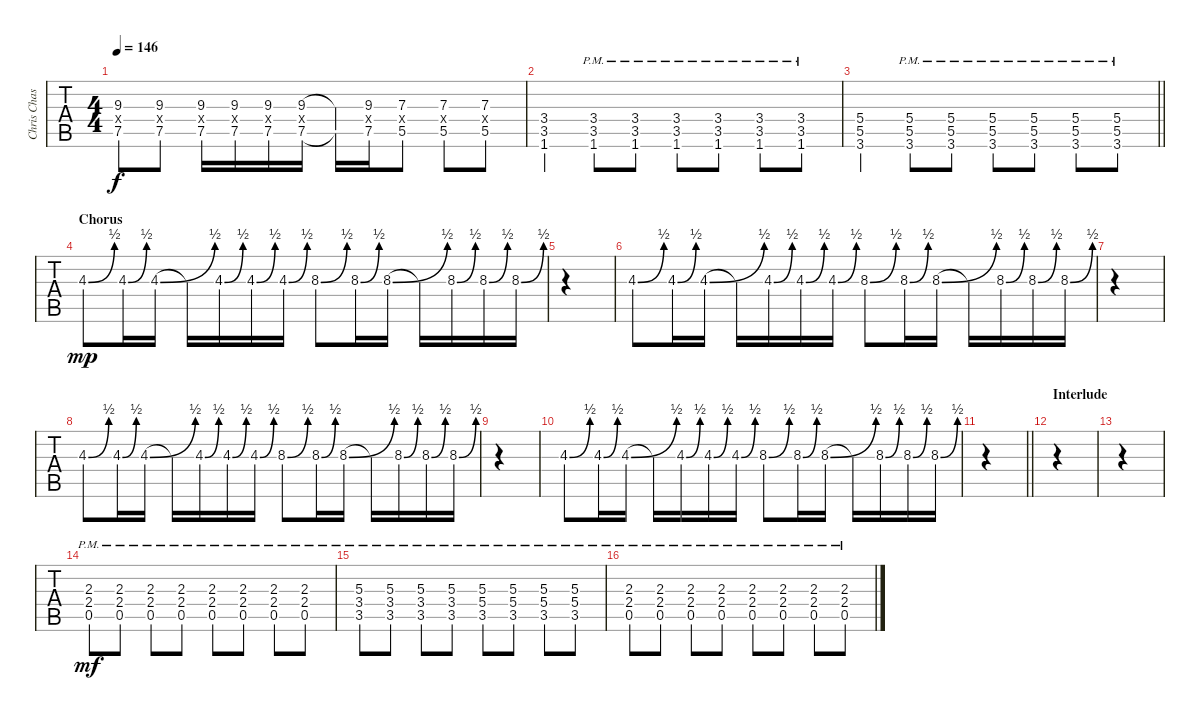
\track ("Chris Chasse - Guitar Two" "Chris Chas") {instrument distortionguitar}
\staff {tabs}
\tuning (Eb4 Bb3 Gb3 Db3 Ab2 Eb2) {hide}
\ts (4 4)
\tempo 146
\clef g2
\ks c
(9.3 7.4{x} 7.5).8{dy f} (9.3 7.4{x} 7.5).8 (9.3 7.4{x} 7.5).16 (9.3 7.4{x} 7.5).16 (9.3 7.4{x} 7.5).16 (9.3 7.4{x} 7.5).16 (9.3{t} 7.5{t}).16 (9.3 7.4{x} 7.5).16 (7.3 5.4{x} 5.5).8 (7.3 5.4{x} 5.5).8 (7.3 5.4{x} 5.5).8 |
(3.4 3.5 1.6).4 (3.4{pm} 3.5{pm} 1.6{pm}).8 (3.4{pm} 3.5{pm} 1.6{pm}).8 (3.4{pm} 3.5{pm} 1.6{pm}).8 (3.4{pm} 3.5{pm} 1.6{pm}).8 (3.4{pm} 3.5{pm} 1.6{pm}).8 (3.4{pm} 3.5{pm} 1.6{pm}).8 |
\barLineRight lightlight
(5.4 5.5 3.6).4 (5.4{pm} 5.5{pm} 3.6{pm}).8 (5.4{pm} 5.5{pm} 3.6{pm}).8 (5.4{pm} 5.5{pm} 3.6{pm}).8 (5.4{pm} 5.5{pm} 3.6{pm}).8 (5.4{pm} 5.5{pm} 3.6{pm}).8 (5.4{pm} 5.5{pm} 3.6{pm}).8 |
\section ("" "Chorus")
4.3{be (bend 0 0 60 2)}.8{dy mp} 4.3{be (bend 0 0 60 2)}.16 4.3{be (bend 0 0 60 2)}.16 4.3{t}.16 4.3{be (bend 0 0 60 2)}.16 4.3{be (bend 0 0 60 2)}.16 4.3{be (bend 0 0 60 2)}.16 8.3{be (bend 0 0 60 2)}.8 8.3{be (bend 0 0 60 2)}.16 8.3{be (bend 0 0 60 2)}.16 8.3{t}.16 8.3{be (bend 0 0 60 2)}.16 8.3{be (bend 0 0 60 2)}.16 8.3{be (bend 0 0 60 2)}.16 |
|
4.3{be (bend 0 0 60 2)}.8 4.3{be (bend 0 0 60 2)}.16 4.3{be (bend 0 0 60 2)}.16 4.3{t}.16 4.3{be (bend 0 0 60 2)}.16 4.3{be (bend 0 0 60 2)}.16 4.3{be (bend 0 0 60 2)}.16 8.3{be (bend 0 0 60 2)}.8 8.3{be (bend 0 0 60 2)}.16 8.3{be (bend 0 0 60 2)}.16 8.3{t}.16 8.3{be (bend 0 0 60 2)}.16 8.3{be (bend 0 0 60 2)}.16 8.3{be (bend 0 0 60 2)}.16 |
|
4.3{be (bend 0 0 60 2)}.8 4.3{be (bend 0 0 60 2)}.16 4.3{be (bend 0 0 60 2)}.16 4.3{t}.16 4.3{be (bend 0 0 60 2)}.16 4.3{be (bend 0 0 60 2)}.16 4.3{be (bend 0 0 60 2)}.16 8.3{be (bend 0 0 60 2)}.8 8.3{be (bend 0 0 60 2)}.16 8.3{be (bend 0 0 60 2)}.16 8.3{t}.16 8.3{be (bend 0 0 60 2)}.16 8.3{be (bend 0 0 60 2)}.16 8.3{be (bend 0 0 60 2)}.16 |
|
4.3{be (bend 0 0 60 2)}.8 4.3{be (bend 0 0 60 2)}.16 4.3{be (bend 0 0 60 2)}.16 4.3{t}.16 4.3{be (bend 0 0 60 2)}.16 4.3{be (bend 0 0 60 2)}.16 4.3{be (bend 0 0 60 2)}.16 8.3{be (bend 0 0 60 2)}.8 8.3{be (bend 0 0 60 2)}.16 8.3{be (bend 0 0 60 2)}.16 8.3{t}.16 8.3{be (bend 0 0 60 2)}.16 8.3{be (bend 0 0 60 2)}.16 8.3{be (bend 0 0 60 2)}.16 |
\barLineRight lightlight
|
\section ("" "Interlude")
|
|
(2.3{pm} 2.4{pm} 0.5{pm}).8{dy mf} (2.3{pm} 2.4{pm} 0.5{pm}).8 (2.3{pm} 2.4{pm} 0.5{pm}).8 (2.3{pm} 2.4{pm} 0.5{pm}).8 (2.3{pm} 2.4{pm} 0.5{pm}).8 (2.3{pm} 2.4{pm} 0.5{pm}).8 (2.3{pm} 2.4{pm} 0.5{pm}).8 (2.3{pm} 2.4{pm} 0.5{pm}).8 |
(5.3{pm} 3.4{pm} 3.5{pm}).8 (5.3{pm} 3.4{pm} 3.5{pm}).8 (5.3{pm} 3.4{pm} 3.5{pm}).8 (5.3{pm} 3.4{pm} 3.5{pm}).8 (5.3{pm} 5.4{pm} 3.5{pm}).8 (5.3{pm} 5.4{pm} 3.5{pm}).8 (5.3{pm} 5.4{pm} 3.5{pm}).8 (5.3{pm} 5.4{pm} 3.5{pm}).8 |
(2.3{pm} 2.4{pm} 0.5{pm}).8 (2.3{pm} 2.4{pm} 0.5{pm}).8 (2.3{pm} 2.4{pm} 0.5{pm}).8 (2.3{pm} 2.4{pm} 0.5{pm}).8 (2.3{pm} 2.4{pm} 0.5{pm}).8 (2.3{pm} 2.4{pm} 0.5{pm}).8 (2.3{pm} 2.4{pm} 0.5{pm}).8 (2.3{pm} 2.4{pm} 0.5{pm}).8
